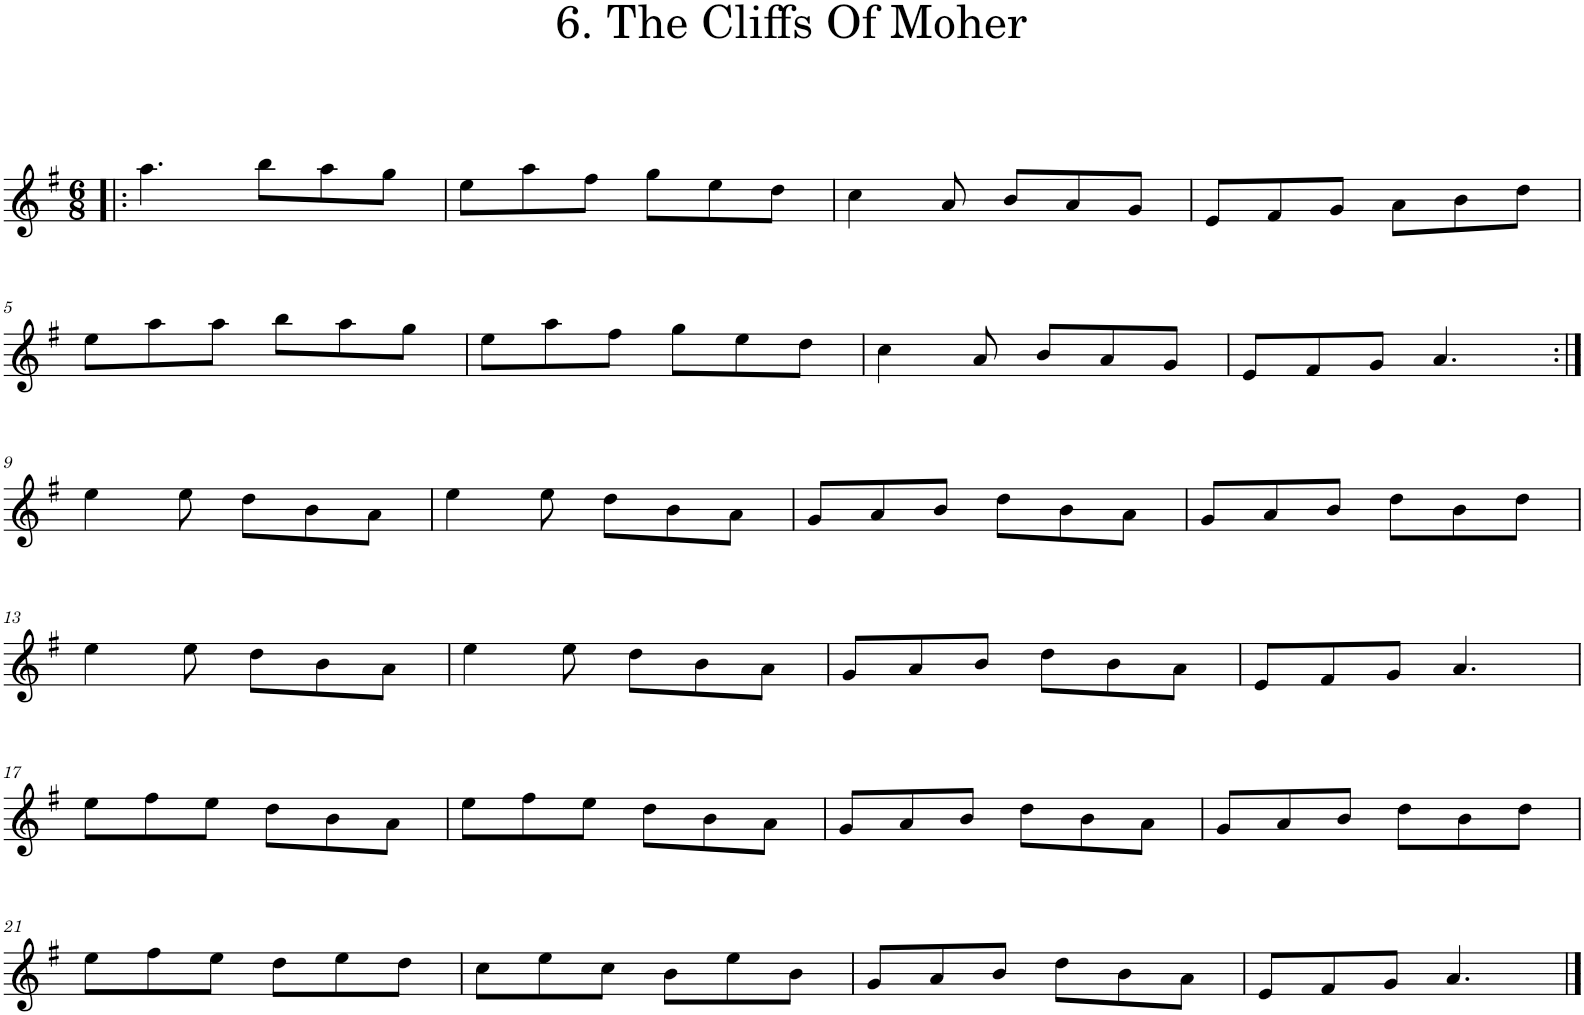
**kern
*part1
*staff1
*I"Violin
*I'Vln.
*clefG2
*k[f#]
*A:dor
*M6/8
=1!|:
4.aa\
8bb\L
8aa\
8gg\J
=2
8ee\L
8aa\
8ff#\J
8gg\L
8ee\
8dd\J
=3
4cc\
8a/
8b/L
8a/
8g/J
=4
8e/L
8f#/
8g/J
8a\L
8b\
8dd\J
!!LO:LB:g=z
=5
8ee\L
8aa\
8aa\J
8bb\L
8aa\
8gg\J
=6
8ee\L
8aa\
8ff#\J
8gg\L
8ee\
8dd\J
=7
4cc\
8a/
8b/L
8a/
8g/J
=8
8e/L
8f#/
8g/J
4.a/
!!LO:LB:g=z
=9:|!
4ee\
8ee\
8dd\L
8b\
8a\J
=10
4ee\
8ee\
8dd\L
8b\
8a\J
=11
8g/L
8a/
8b/J
8dd\L
8b\
8a\J
=12
8g/L
8a/
8b/J
8dd\L
8b\
8dd\J
!!LO:LB:g=z
=13
4ee\
8ee\
8dd\L
8b\
8a\J
=14
4ee\
8ee\
8dd\L
8b\
8a\J
=15
8g/L
8a/
8b/J
8dd\L
8b\
8a\J
=16
8e/L
8f#/
8g/J
4.a/
!!LO:LB:g=z
=17
8ee\L
8ff#\
8ee\J
8dd\L
8b\
8a\J
=18
8ee\L
8ff#\
8ee\J
8dd\L
8b\
8a\J
=19
8g/L
8a/
8b/J
8dd\L
8b\
8a\J
=20
8g/L
8a/
8b/J
8dd\L
8b\
8dd\J
!!LO:LB:g=z
=21
8ee\L
8ff#\
8ee\J
8dd\L
8ee\
8dd\J
=22
8cc\L
8ee\
8cc\J
8b\L
8ee\
8b\J
=23
8g/L
8a/
8b/J
8dd\L
8b\
8a\J
=24
8e/L
8f#/
8g/J
4.a/
==
*-
